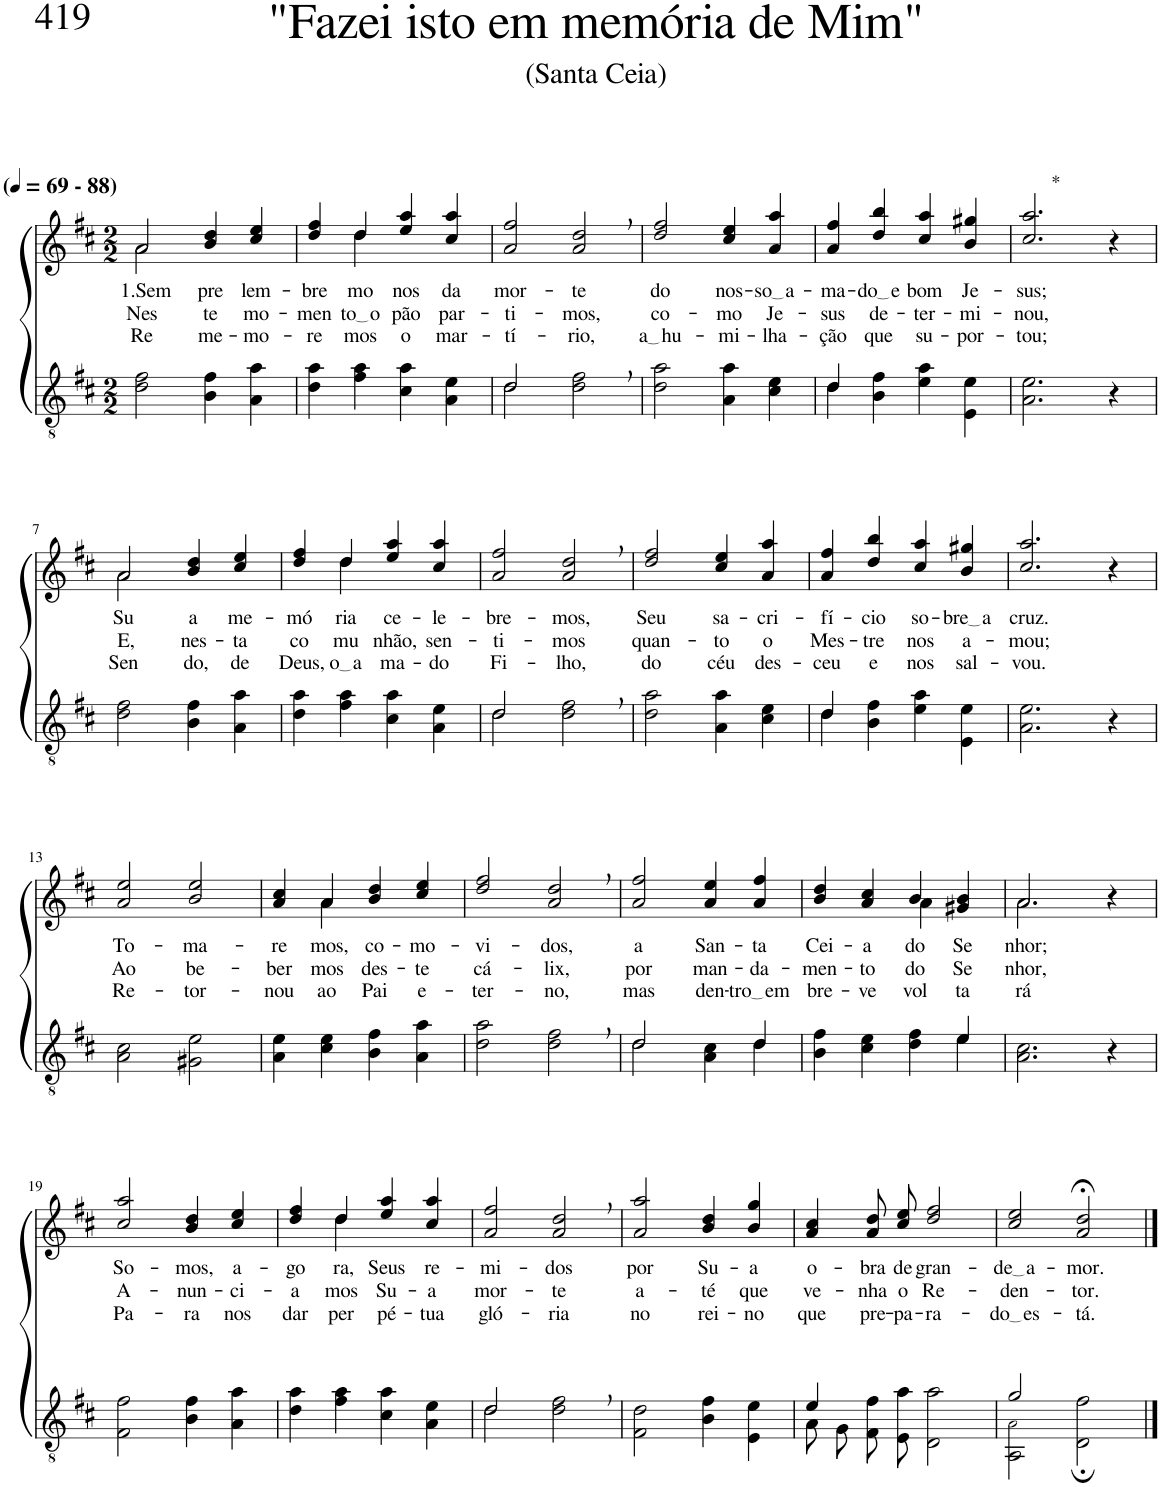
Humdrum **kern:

**kern	**kern	**text	**text	**text
*part2	*part1	*part1	*part1	*part1
*staff2	*staff1	*staff1	*staff1	*staff1
*I"Parte III e IV	*I"Parte I e II	*	*	*
*clefGv2	*clefG2	*	*	*
*Trd4c7	*Trd4c7	*	*	*
*k[f#c#]	*k[f#c#]	*	*	*
*M2/2	*M2/2	*	*	*
*MM69	*MM69	*	*	*
=1	=1	=1	=1	=1
*	*^	*	*	*
!	!LO:TX:a:B:t=(	!	!	!	!
!	!LO:TX:a:B:t=- 88)	!	!	!	!
!	!	!	!LO:LY:b	!LO:LY:b	!LO:LY:b
2d\ 2f#\	2a/	2a\	1.Sem-	Nes-	Re-
!	!	!	!LO:LY:b	!LO:LY:b	!LO:LY:b
4B\ 4f#\	4b/ 4dd/	2ryy	-pre	-te	-me-
!	!	!	!LO:LY:b	!LO:LY:b	!LO:LY:b
4A\ 4a\	4cc#/ 4ee/	.	lem-	mo-	-mo-
=2	=2	=2	=2	=2	=2
!	!	!	!LO:LY:b	!LO:LY:b	!LO:LY:b
4d\ 4a\	4dd/ 4ff#/	4ryy	-bre-	-men-	-re-
!	!	!	!LO:LY:b	!LO:LY:b	!LO:LY:b
4f#\ 4a\	4dd/	4dd\	-mo-	to o	-mos
!	!	!	!LO:LY:b	!LO:LY:b	!LO:LY:b
4c#\ 4a\	4ee/ 4aa/	2ryy	-nos	pão	o
!	!	!	!LO:LY:b	!LO:LY:b	!LO:LY:b
4A\ 4e\	4cc#/ 4aa/	.	da	par-	mar-
*	*v	*v	*	*	*
=3	=3	=3	=3	=3
*^	*	*	*	*
!	!	!	!LO:LY:b	!LO:LY:b	!LO:LY:b
2d\	2d/	2a/ 2ff#/	mor-	-ti-	-tí-
!	!	!	!LO:LY:b	!LO:LY:b	!LO:LY:b
2d\, 2f#\,	2ryy	2a/, 2dd/,	-te	-mos,	-rio,
=4	=4	=4	=4	=4	=4
!	!	!	!LO:LY:b	!LO:LY:b	!LO:LY:b
*v	*v	*	*	*	*
2d\ 2a\	2dd/ 2ff#/	do	co-	a hu
!	!	!LO:LY:b	!LO:LY:b	!LO:LY:b
4A\ 4a\	4cc#/ 4ee/	nos-	-mo	-mi-
!	!	!LO:LY:b	!LO:LY:b	!LO:LY:b
4c#\ 4e\	4a/ 4aa/	so a	Je-	-lha-
=5	=5	=5	=5	=5
*^	*	*	*	*
!	!	!	!LO:LY:b	!LO:LY:b	!LO:LY:b
4d\	4d/	4a/ 4ff#/	-ma-	-sus	-ção
!	!	!	!LO:LY:b	!LO:LY:b	!LO:LY:b
4B\ 4f#\	2.ryy	4dd/ 4bb/	do e	de-	que
!	!	!	!LO:LY:b	!LO:LY:b	!LO:LY:b
4e\ 4a\	.	4cc#/ 4aa/	bom	-ter-	su-
!	!	!	!LO:LY:b	!LO:LY:b	!LO:LY:b
4E\ 4e\	.	4b/ 4gg#X/	Je-	-mi-	-por-
*v	*v	*	*	*	*
=6	=6	=6	=6	=6
!	!LO:TX:a:t=*	!	!	!
!	!	!LO:LY:b	!LO:LY:b	!LO:LY:b
2.A\ 2.e\	2.cc#/ 2.aa/	-sus;	-nou,	-tou;
4r	4r	.	.	.
!!LO:LB:g=z
=7	=7	=7	=7	=7
*	*^	*	*	*
!	!	!	!LO:LY:b	!LO:LY:b	!LO:LY:b
2d\ 2f#\	2a/	2a\	Su-	E,	Sen-
!	!	!	!LO:LY:b	!LO:LY:b	!LO:LY:b
4B\ 4f#\	4b/ 4dd/	2ryy	-a	nes-	-do,
!	!	!	!LO:LY:b	!LO:LY:b	!LO:LY:b
4A\ 4a\	4cc#/ 4ee/	.	me-	-ta	de
=8	=8	=8	=8	=8	=8
!	!	!	!LO:LY:b	!LO:LY:b	!LO:LY:b
4d\ 4a\	4dd/ 4ff#/	4ryy	-mó-	co-	Deus,
!	!	!	!LO:LY:b	!LO:LY:b	!LO:LY:b
4f#\ 4a\	4dd/	4dd\	-ria	-mu-	o a
!	!	!	!LO:LY:b	!LO:LY:b	!LO:LY:b
4c#\ 4a\	4ee/ 4aa/	2ryy	ce-	-nhão,	-ma-
!	!	!	!LO:LY:b	!LO:LY:b	!LO:LY:b
4A\ 4e\	4cc#/ 4aa/	.	-le-	sen-	-do
*	*v	*v	*	*	*
=9	=9	=9	=9	=9
*^	*	*	*	*
!	!	!	!LO:LY:b	!LO:LY:b	!LO:LY:b
2d\	2d/	2a/ 2ff#/	-bre-	-ti-	Fi-
!	!	!	!LO:LY:b	!LO:LY:b	!LO:LY:b
2d\, 2f#\,	2ryy	2a/, 2dd/,	-mos,	-mos	-lho,
=10	=10	=10	=10	=10	=10
!	!	!	!LO:LY:b	!LO:LY:b	!LO:LY:b
*v	*v	*	*	*	*
2d\ 2a\	2dd/ 2ff#/	Seu	quan-	do
!	!	!LO:LY:b	!LO:LY:b	!LO:LY:b
4A\ 4a\	4cc#/ 4ee/	sa-	-to	céu
!	!	!LO:LY:b	!LO:LY:b	!LO:LY:b
4c#\ 4e\	4a/ 4aa/	-cri-	o	des-
=11	=11	=11	=11	=11
*^	*	*	*	*
!	!	!	!LO:LY:b	!LO:LY:b	!LO:LY:b
4d/	4d\	4a/ 4ff#/	-fí-	Mes-	-ceu
!	!	!	!LO:LY:b	!LO:LY:b	!LO:LY:b
2.ryy	4B\ 4f#\	4dd/ 4bb/	-cio	-tre	e
!	!	!	!LO:LY:b	!LO:LY:b	!LO:LY:b
.	4e\ 4a\	4cc#/ 4aa/	so-	nos	nos
!	!	!	!LO:LY:b	!LO:LY:b	!LO:LY:b
.	4E\ 4e\	4b/ 4gg#X/	bre a	a-	sal-
=12	=12	=12	=12	=12	=12
!	!	!	!LO:LY:b	!LO:LY:b	!LO:LY:b
*v	*v	*	*	*	*
2.A\ 2.e\	2.cc#/ 2.aa/	cruz.	-mou;	-vou.
4r	4r	.	.	.
!!LO:LB:g=z
=13	=13	=13	=13	=13
!	!	!LO:LY:b	!LO:LY:b	!LO:LY:b
2A\ 2c#\	2a/ 2ee/	To-	Ao	Re-
!	!	!LO:LY:b	!LO:LY:b	!LO:LY:b
2G#X\ 2e\	2b/ 2ee/	-ma-	be-	-tor-
=14	=14	=14	=14	=14
!	!	!LO:LY:b	!LO:LY:b	!LO:LY:b
*	*^	*	*	*
4A\ 4e\	4a/ 4cc#/	4ryy	-re-	-ber-	-nou
!	!	!	!LO:LY:b	!LO:LY:b	!LO:LY:b
4c#\ 4e\	4a/	4a\	-mos,	-mos	ao
!	!	!	!LO:LY:b	!LO:LY:b	!LO:LY:b
4B\ 4f#\	4b/ 4dd/	2ryy	co-	des-	Pai
!	!	!	!LO:LY:b	!LO:LY:b	!LO:LY:b
4A\ 4a\	4cc#/ 4ee/	.	-mo-	-te	e-
*	*v	*v	*	*	*
=15	=15	=15	=15	=15
!	!	!LO:LY:b	!LO:LY:b	!LO:LY:b
2d\ 2a\	2dd/ 2ff#/	-vi-	cá-	-ter-
!	!	!LO:LY:b	!LO:LY:b	!LO:LY:b
2d\, 2f#\,	2a/, 2dd/,	-dos,	-lix,	-no,
=16	=16	=16	=16	=16
*^	*	*	*	*
!	!	!	!LO:LY:b	!LO:LY:b	!LO:LY:b
2d/	2d\	2a/ 2ff#/	a	por	mas
!	!	!	!LO:LY:b	!LO:LY:b	!LO:LY:b
4ryy	4A\ 4c#\	4a/ 4ee/	San-	man-	den-
!	!	!	!LO:LY:b	!LO:LY:b	!LO:LY:b
4d/	4d\	4a/ 4ff#/	-ta	-da-	tro em
=17	=17	=17	=17	=17	=17
!	!	!	!LO:LY:b	!LO:LY:b	!LO:LY:b
*	*	*^	*	*	*
2.ryy	4B\ 4f#\	4b/ 4dd/	2ryy	Cei-	-men-	bre-
!	!	!	!	!LO:LY:b	!LO:LY:b	!LO:LY:b
.	4c#\ 4e\	4a/ 4cc#/	.	-a	-to	-ve
!	!	!	!	!LO:LY:b	!LO:LY:b	!LO:LY:b
.	4d\ 4f#\	4b/	4a\	do	do	vol-
!	!	!	!	!LO:LY:b	!LO:LY:b	!LO:LY:b
4e/	4e\	4g#X/ 4b/	4ryy	Se-	Se-	-ta-
=18	=18	=18	=18	=18	=18	=18
!	!	!	!	!LO:LY:b	!LO:LY:b	!LO:LY:b
*v	*v	*	*	*	*	*
2.A\ 2.c#\	2.a/	2.a\	-nhor;	-nhor,	-rá
4r	4r	4ryy	.	.	.
!!LO:LB:g=z
=19	=19	=19	=19	=19	=19
!	!	!	!LO:LY:b	!LO:LY:b	!LO:LY:b
*	*v	*v	*	*	*
2F#\ 2f#\	2cc#/ 2aa/	So-	A-	Pa-
!	!	!LO:LY:b	!LO:LY:b	!LO:LY:b
4B\ 4f#\	4b/ 4dd/	-mos,	-nun-	-ra
!	!	!LO:LY:b	!LO:LY:b	!LO:LY:b
4A\ 4a\	4cc#/ 4ee/	a-	-ci-	nos
=20	=20	=20	=20	=20
!	!	!LO:LY:b	!LO:LY:b	!LO:LY:b
*	*^	*	*	*
4d\ 4a\	4dd/ 4ff#/	4ryy	-go-	-a-	dar
!	!	!	!LO:LY:b	!LO:LY:b	!LO:LY:b
4f#\ 4a\	4dd/	4dd\	-ra,	-mos	per-
!	!	!	!LO:LY:b	!LO:LY:b	!LO:LY:b
4c#\ 4a\	4ee/ 4aa/	2ryy	Seus	Su-	-pé-
!	!	!	!LO:LY:b	!LO:LY:b	!LO:LY:b
4A\ 4e\	4cc#/ 4aa/	.	re-	-a	-tua
*	*v	*v	*	*	*
=21	=21	=21	=21	=21
*^	*	*	*	*
!	!	!	!LO:LY:b	!LO:LY:b	!LO:LY:b
2d\	2d/	2a/ 2ff#/	-mi-	mor-	gló-
!	!	!	!LO:LY:b	!LO:LY:b	!LO:LY:b
2d\, 2f#\,	2ryy	2a/, 2dd/,	-dos	-te	-ria
=22	=22	=22	=22	=22	=22
!	!	!	!LO:LY:b	!LO:LY:b	!LO:LY:b
*v	*v	*	*	*	*
2F#\ 2d\	2a/ 2aa/	por	a-	no
!	!	!LO:LY:b	!LO:LY:b	!LO:LY:b
4B\ 4f#\	4b/ 4dd/	Su-	-té	rei-
!	!	!LO:LY:b	!LO:LY:b	!LO:LY:b
4E\ 4e\	4b/ 4gg/	-a	que	-no
=23	=23	=23	=23	=23
*^	*	*	*	*
!	!	!	!LO:LY:b	!LO:LY:b	!LO:LY:b
4e/	8A\L	4a/ 4cc#/	o-	ve-	que
.	8G\	.	.	.	.
!	!	!	!LO:LY:b	!LO:LY:b	!LO:LY:b
2.ryy	8F#\ 8f#\	8a\ 8dd\L	-bra	-nha	pre-
!	!	!	!LO:LY:b	!LO:LY:b	!LO:LY:b
.	8E\ 8a\J	8cc#\ 8ee\J	de	o	-pa-
!	!	!	!LO:LY:b	!LO:LY:b	!LO:LY:b
.	2D\ 2a\	2dd/ 2ff#/	gran-	Re-	-ra-
=24	=24	=24	=24	=24	=24
!	!	!	!LO:LY:b	!LO:LY:b	!LO:LY:b
2g/	2AA\ 2A!\	2cc#/ 2ee/	de a	-den-	do es
!	!	!	!LO:LY:b	!LO:LY:b	!LO:LY:b
2ryy	2D\; 2f#\;	2a/;< 2dd/;<	-mor.	-tor.	-tá.
*v	*v	*	*	*	*
==	==	==	==	==
*-	*-	*-	*-	*-
